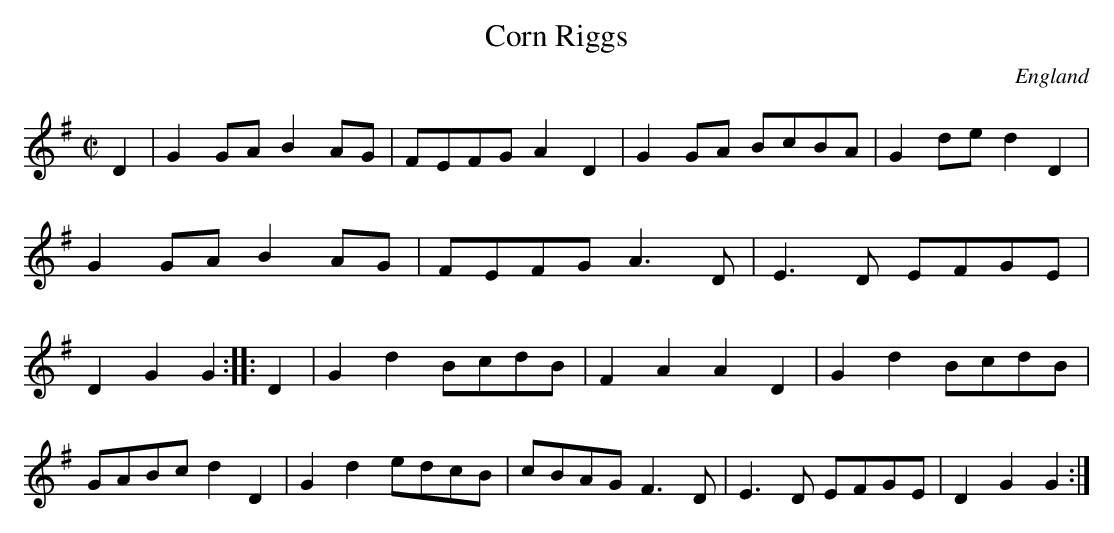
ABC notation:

X:1
T:Corn Riggs
M:C|
O:England
K:G major
D2|\
G2GA B2AG| FEFG A2D2| G2GA BcBA| G2de d2D2|\
G2GA B2AG| FEFG A3D| E3D EFGE| D2G2 G2::\
D2|\
G2d2 BcdB| F2A2 A2D2| G2d2 BcdB| GABc d2D2|\
G2d2 edcB| cBAG F3D|  E3D EFGE| D2G2 G2:|
